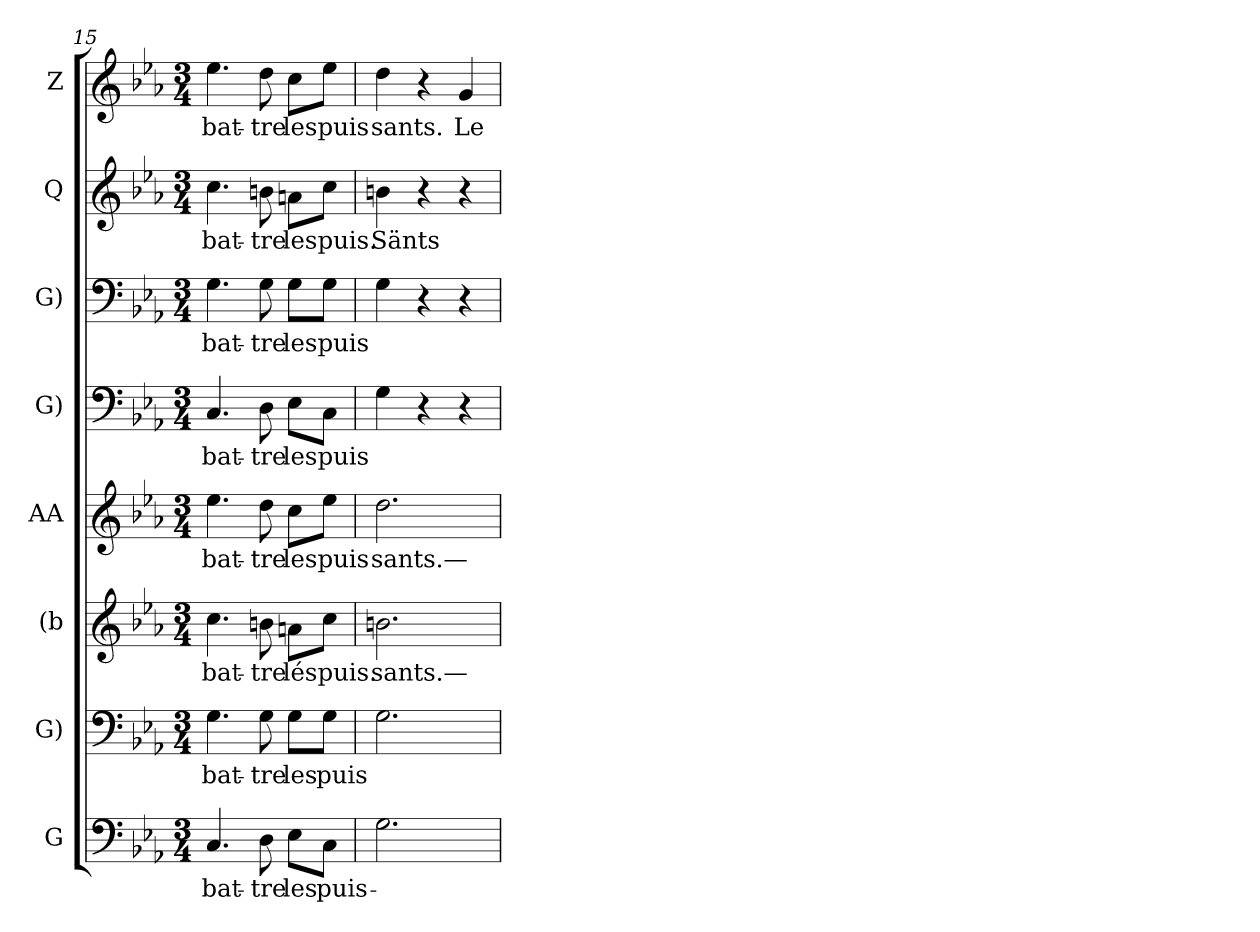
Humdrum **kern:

**kern	**text	**kern	**text	**kern	**text	**kern	**text	**kern	**text	**kern	**text	**kern	**text	**kern	**text
*part8	*part8	*part7	*part7	*part6	*part6	*part5	*part5	*part4	*part4	*part3	*part3	*part2	*part2	*part1	*part1
*staff8	*staff8	*staff7	*staff7	*staff6	*staff6	*staff5	*staff5	*staff4	*staff4	*staff3	*staff3	*staff2	*staff2	*staff1	*staff1
*I"G	*	*I"G)	*	*I"(b	*	*I"AA	*	*I"G)	*	*I"G)	*	*I"Q	*	*I"Z	*
*clefF4	*	*clefF4	*	*clefG2	*	*clefG2	*	*clefF4	*	*clefF4	*	*clefG2	*	*clefG2	*
*k[b-e-a-]	*	*k[b-e-a-]	*	*k[b-e-a-]	*	*k[b-e-a-]	*	*k[b-e-a-]	*	*k[b-e-a-]	*	*k[b-e-a-]	*	*k[b-e-a-]	*
*M3/4	*	*M3/4	*	*M3/4	*	*M3/4	*	*M3/4	*	*M3/4	*	*M3/4	*	*M3/4	*
=15	=15	=15	=15	=15	=15	=15	=15	=15	=15	=15	=15	=15	=15	=15	=15
4.Ci/	bat-	4.Gi\	bat-	4.cci\	bat-	4.ee-i\	bat-	4.Ci/	bat-	4.Gi\	bat-	4.cci\	bat-	4.ee-i\	bat-
8Di\	tre	8Gi\	tre	8bni\	tre	8ddi\	tre	8Di\	tre	8Gi\	tre	8bni\	tre	8ddi\	tre
8E-i\L	les	8Gi\L	les	8ani\L	lés	8cci\L	les	8E-i\L	les	8Gi\L	les	8ani\L	les	8cci\L	les
8Ci\J	puis-	8Gi\J	puis	8cci\J	puis.	8ee-i\J	puis	8Ci\J	puis	8Gi\J	puis	8cci\J	puis.	8ee-i\J	puis
!!LO:LB:g=z
=16	=16	=16	=16	=16	=16	=16	=16	=16	=16	=16	=16	=16	=16	=16	=16
2.Gi\	.	2.Gi\	.	2.bni\	-sants.—	2.ddi\	sants.—	4Gi\	.	4Gi\	.	4bni\	Sänts	4ddi\	sants.
.	.	.	.	.	.	.	.	4r	.	4r	.	4r	.	4r	.
.	.	.	.	.	.	.	.	4r	.	4r	.	4r	.	4gi/	Le
=	=	=	=	=	=	=	=	=	=	=	=	=	=	=	=
*-	*-	*-	*-	*-	*-	*-	*-	*-	*-	*-	*-	*-	*-	*-	*-
